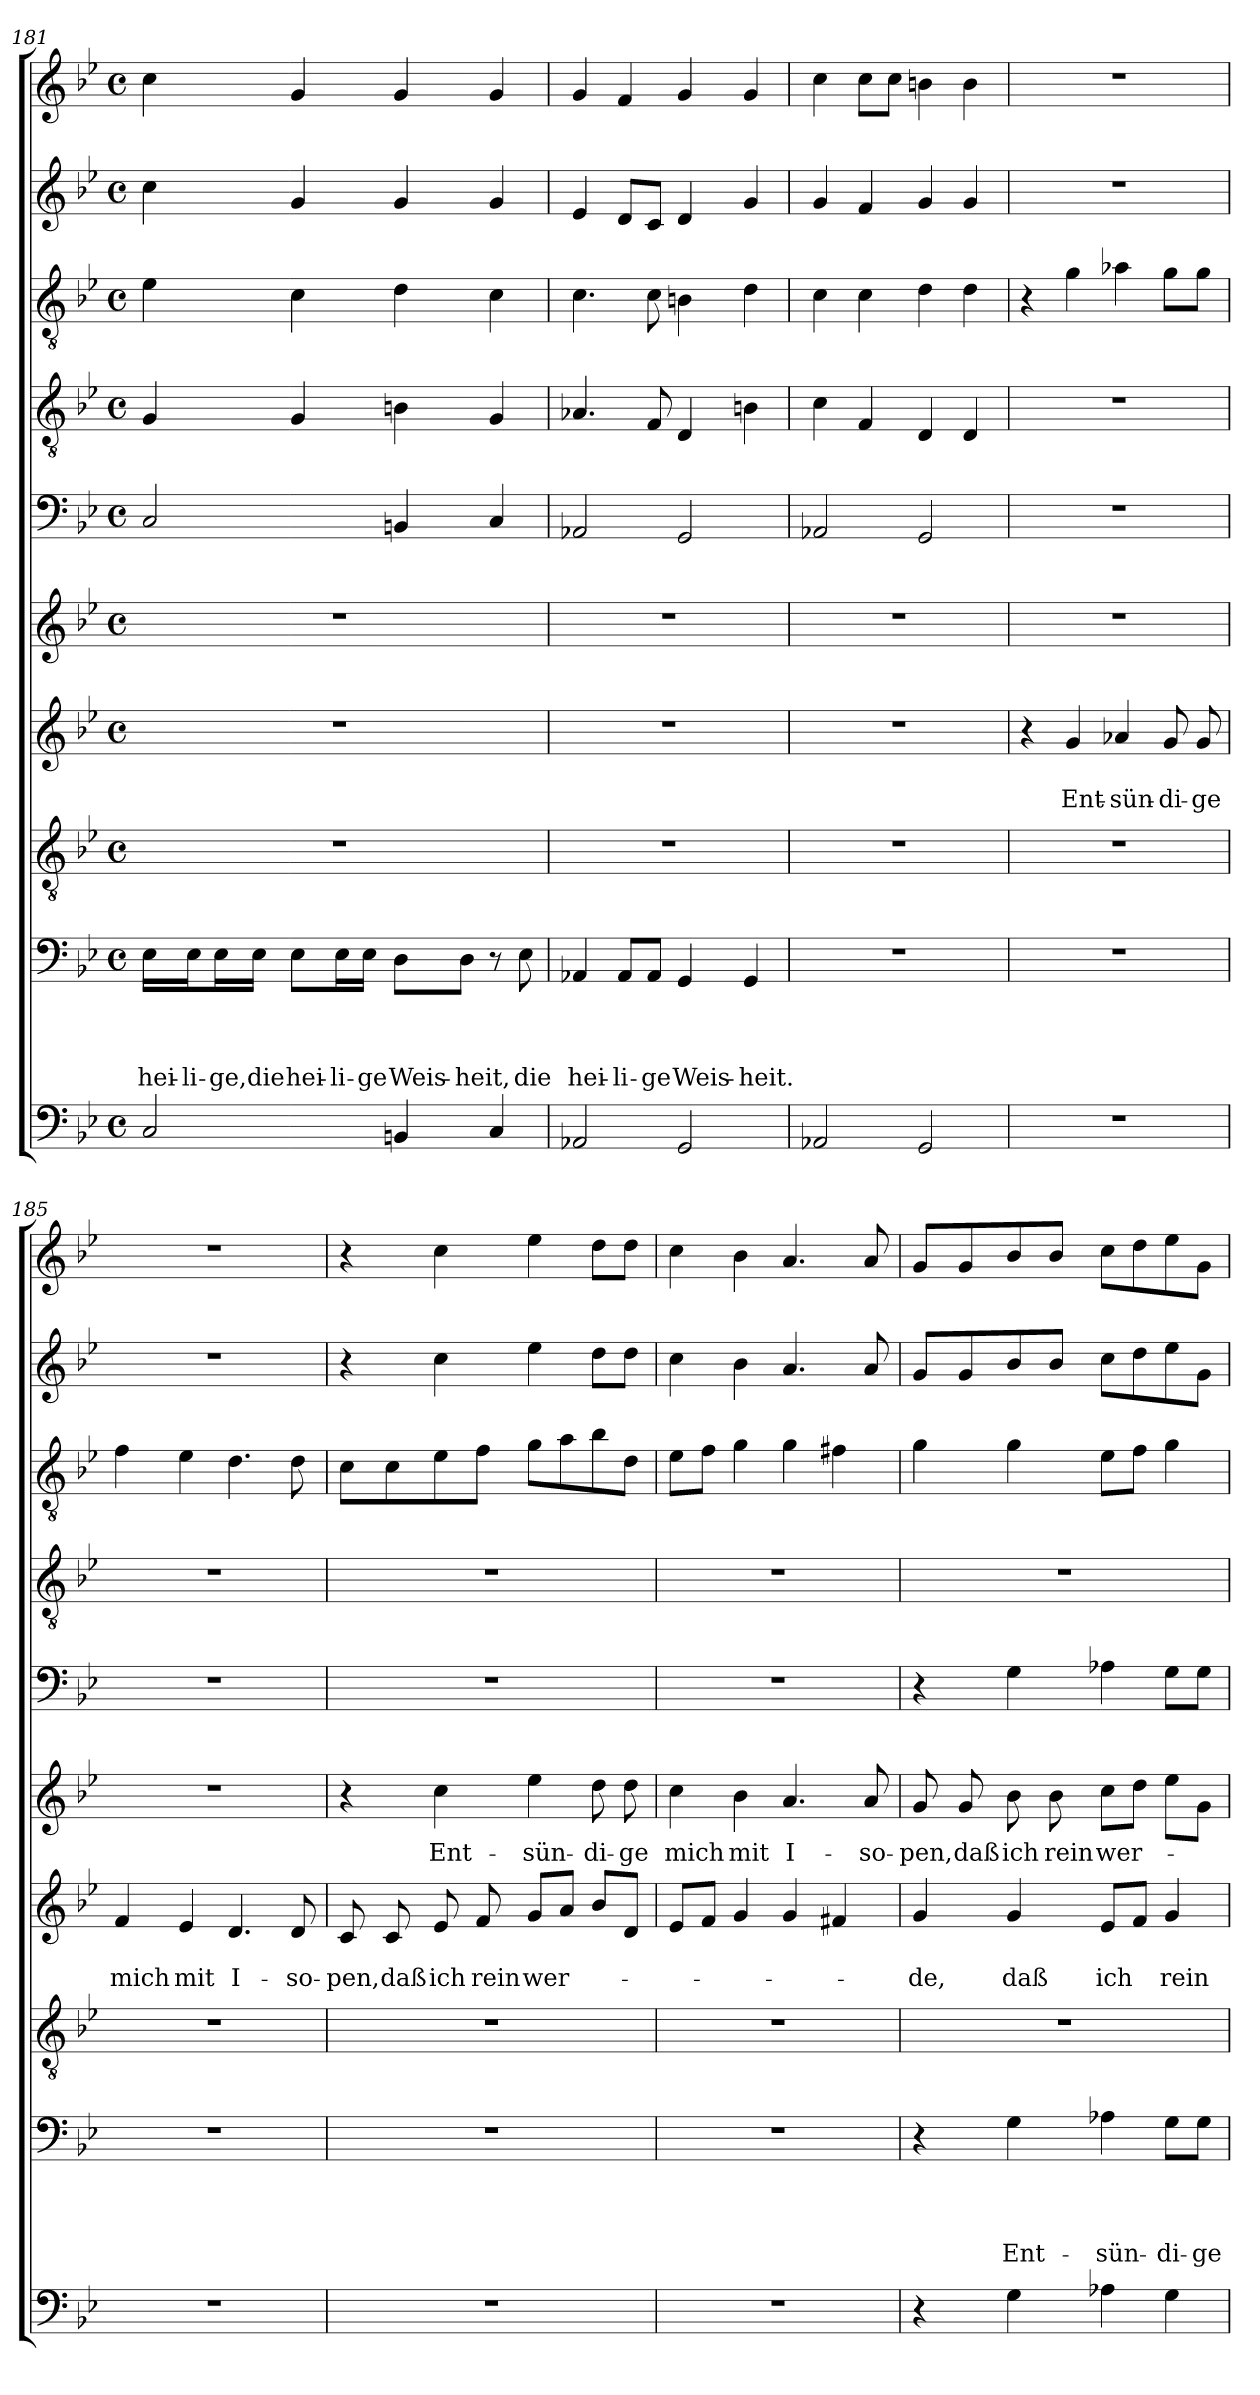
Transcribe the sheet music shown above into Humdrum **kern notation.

**kern	**kern	**text	**text	**text	**text	**kern	**kern	**text	**text	**kern	**text	**kern	**kern	**kern	**kern	**kern
*part10	*part9	*part9	*part9	*part9	*part9	*part8	*part7	*part7	*part7	*part6	*part6	*part5	*part4	*part3	*part2	*part1
*staff10	*staff9	*staff9	*staff9	*staff9	*staff9	*staff8	*staff7	*staff7	*staff7	*staff6	*staff6	*staff5	*staff4	*staff3	*staff2	*staff1
*clefF4	*clefF4	*	*	*	*	*clefGv2	*clefG2	*	*	*clefG2	*	*clefF4	*clefGv2	*clefGv2	*clefG2	*clefG2
*k[b-e-]	*k[b-e-]	*	*	*	*	*k[b-e-]	*k[b-e-]	*	*	*k[b-e-]	*	*k[b-e-]	*k[b-e-]	*k[b-e-]	*k[b-e-]	*k[b-e-]
*g:	*g:	*	*	*	*	*g:	*g:	*	*	*g:	*	*g:	*g:	*g:	*g:	*g:
*M4/4	*M4/4	*	*	*	*	*M4/4	*M4/4	*	*	*M4/4	*	*M4/4	*M4/4	*M4/4	*M4/4	*M4/4
*met(c)	*met(c)	*	*	*	*	*met(c)	*met(c)	*	*	*met(c)	*	*met(c)	*met(c)	*met(c)	*met(c)	*met(c)
=181	=181	=181	=181	=181	=181	=181	=181	=181	=181	=181	=181	=181	=181	=181	=181	=181
2C/	16E-\LL	.	.	.	hei-	1r	1r	.	.	1r	.	2C/	4G/	4e-\	4cc\	4cc\
.	16E-\J	.	.	.	-li-	.	.	.	.	.	.	.	.	.	.	.
.	16E-\L	.	.	.	-ge,	.	.	.	.	.	.	.	.	.	.	.
.	16E-\JJ	.	.	.	die	.	.	.	.	.	.	.	.	.	.	.
.	8E-\L	.	.	.	hei-	.	.	.	.	.	.	.	4G/	4c\	4g/	4g/
.	16E-\L	.	.	.	-li-	.	.	.	.	.	.	.	.	.	.	.
.	16E-\JJ	.	.	.	-ge	.	.	.	.	.	.	.	.	.	.	.
4BBn/	8D\L	.	.	.	Weis-	.	.	.	.	.	.	4BBn/	4Bn\	4d\	4g/	4g/
.	8D\J	.	.	.	-heit,	.	.	.	.	.	.	.	.	.	.	.
4C/	8r	.	.	.	.	.	.	.	.	.	.	4C/	4G/	4c\	4g/	4g/
.	8E-\	.	.	.	die	.	.	.	.	.	.	.	.	.	.	.
=182	=182	=182	=182	=182	=182	=182	=182	=182	=182	=182	=182	=182	=182	=182	=182	=182
2AA-X/	4AA-X/	.	.	.	hei-	1r	1r	.	.	1r	.	2AA-X/	4.A-X/	4.c\	4e-/	4g/
.	8AA-/L	.	.	.	-li-	.	.	.	.	.	.	.	.	.	8d/L	4f/
.	8AA-/J	.	.	.	-ge	.	.	.	.	.	.	.	8F/	8c\	8c/J	.
2GG/	4GG/	.	.	.	Weis-	.	.	.	.	.	.	2GG/	4D/	4Bn\	4d/	4g/
.	4GG/	.	.	.	-heit.	.	.	.	.	.	.	.	4Bn\	4d\	4g/	4g/
=183	=183	=183	=183	=183	=183	=183	=183	=183	=183	=183	=183	=183	=183	=183	=183	=183
2AA-X/	1r	.	.	.	.	1r	1r	.	.	1r	.	2AA-X/	4c\	4c\	4g/	4cc\
.	.	.	.	.	.	.	.	.	.	.	.	.	4F/	4c\	4f/	8cc\L
.	.	.	.	.	.	.	.	.	.	.	.	.	.	.	.	8cc\J
2GG/	.	.	.	.	.	.	.	.	.	.	.	2GG/	4D/	4d\	4g/	4bn\
.	.	.	.	.	.	.	.	.	.	.	.	.	4D/	4d\	4g/	4b\
!!LO:LB:g=z
=184	=184	=184	=184	=184	=184	=184	=184	=184	=184	=184	=184	=184	=184	=184	=184	=184
1r	1r	.	.	.	.	1r	4r	.	.	1r	.	1r	1r	4r	1r	1r
.	.	.	.	.	.	.	4g/	.	Ent-	.	.	.	.	4g\	.	.
.	.	.	.	.	.	.	4a-X/	.	-sün-	.	.	.	.	4a-X\	.	.
.	.	.	.	.	.	.	8g/	.	-di-	.	.	.	.	8g\L	.	.
.	.	.	.	.	.	.	8g/	.	-ge	.	.	.	.	8g\J	.	.
=185	=185	=185	=185	=185	=185	=185	=185	=185	=185	=185	=185	=185	=185	=185	=185	=185
1r	1r	.	.	.	.	1r	4f/	.	mich	1r	.	1r	1r	4f\	1r	1r
.	.	.	.	.	.	.	4e-/	.	mit	.	.	.	.	4e-\	.	.
.	.	.	.	.	.	.	4.d/	.	I-	.	.	.	.	4.d\	.	.
.	.	.	.	.	.	.	8d/	.	-so-	.	.	.	.	8d\	.	.
=186	=186	=186	=186	=186	=186	=186	=186	=186	=186	=186	=186	=186	=186	=186	=186	=186
1r	1r	.	.	.	.	1r	8c/	.	-pen,	4r	.	1r	1r	8c\L	4r	4r
.	.	.	.	.	.	.	8c/	.	daß	.	.	.	.	8c\	.	.
.	.	.	.	.	.	.	8e-/	.	ich	4cc\	Ent-	.	.	8e-\	4cc\	4cc\
.	.	.	.	.	.	.	8f/	.	rein	.	.	.	.	8f\J	.	.
.	.	.	.	.	.	.	8g/L	.	wer-	4ee-\	-sün-	.	.	8g\L	4ee-\	4ee-\
.	.	.	.	.	.	.	8a/J	.	.	.	.	.	.	8a\	.	.
.	.	.	.	.	.	.	8b-/L	.	.	8dd\	-di-	.	.	8b-\	8dd\L	8dd\L
.	.	.	.	.	.	.	8d/J	.	.	8dd\	-ge	.	.	8d\J	8dd\J	8dd\J
=187	=187	=187	=187	=187	=187	=187	=187	=187	=187	=187	=187	=187	=187	=187	=187	=187
1r	1r	.	.	.	.	1r	8e-/L	.	.	4cc\	mich	1r	1r	8e-\L	4cc\	4cc\
.	.	.	.	.	.	.	8f/J	.	.	.	.	.	.	8f\J	.	.
.	.	.	.	.	.	.	4g/	.	.	4b-\	mit	.	.	4g\	4b-\	4b-\
.	.	.	.	.	.	.	4g/	.	.	4.a/	I-	.	.	4g\	4.a/	4.a/
.	.	.	.	.	.	.	4f#X/	.	.	.	.	.	.	4f#X\	.	.
.	.	.	.	.	.	.	.	.	.	8a/	-so-	.	.	.	8a/	8a/
=188	=188	=188	=188	=188	=188	=188	=188	=188	=188	=188	=188	=188	=188	=188	=188	=188
4r	4r	.	.	.	.	1r	4g/	.	-de,	8g/	-pen,	4r	1r	4g\	8g/L	8g/L
.	.	.	.	.	.	.	.	.	.	8g/	daß	.	.	.	8g/	8g/
4G\	4G\	.	.	.	Ent-	.	4g/	.	daß	8b-\	ich	4G\	.	4g\	8b-/	8b-/
.	.	.	.	.	.	.	.	.	.	8b-\	rein	.	.	.	8b-/J	8b-/J
4A-X\	4A-X\	.	.	.	-sün-	.	8e-/L	.	ich	8cc\L	wer-	4A-X\	.	8e-\L	8cc\L	8cc\L
.	.	.	.	.	.	.	8f/J	.	.	8dd\J	.	.	.	8f\J	8dd\	8dd\
4G\	8G\L	.	.	.	-di-	.	4g/	.	rein	8ee-\L	.	8G\L	.	4g\	8ee-\	8ee-\
.	8G\J	.	.	.	-ge	.	.	.	.	8g\J	.	8G\J	.	.	8g\J	8g\J
=	=	=	=	=	=	=	=	=	=	=	=	=	=	=	=	=
*-	*-	*-	*-	*-	*-	*-	*-	*-	*-	*-	*-	*-	*-	*-	*-	*-
